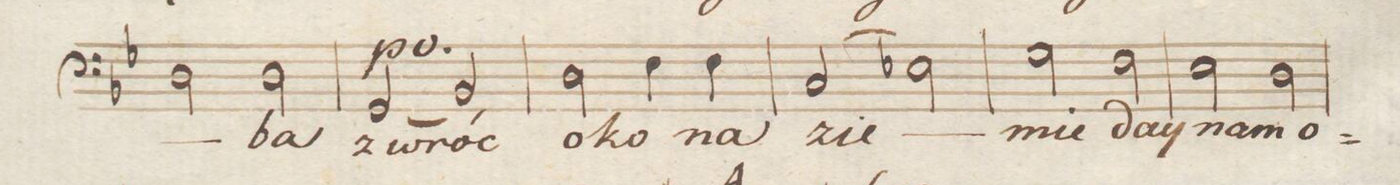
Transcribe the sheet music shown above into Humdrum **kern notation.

**kern	**text	**dynam
*I"Baſso.	*	*
*clefF4	*	*
*k[b-e-]	*	*
*met(c|)	*	*
*M2/2	*	*
2D\	.	.
2D\	-ba	.
=47	=47	=47
(2GG/	zwróc	p
2BB-/)	.	.
=48	=48	=48
2D\	o-	.
4F\	-ko	.
4F\	na	.
=49	=49	=49
(2C/	zie-	.
2E-X\)	.	.
=50	=50	=50
2G\	-mie	.
2F\	day	.
=51	=51	=51
2E-\	nam	.
2D\	o-	.
=52	=52	=52
*-	*-	*-
